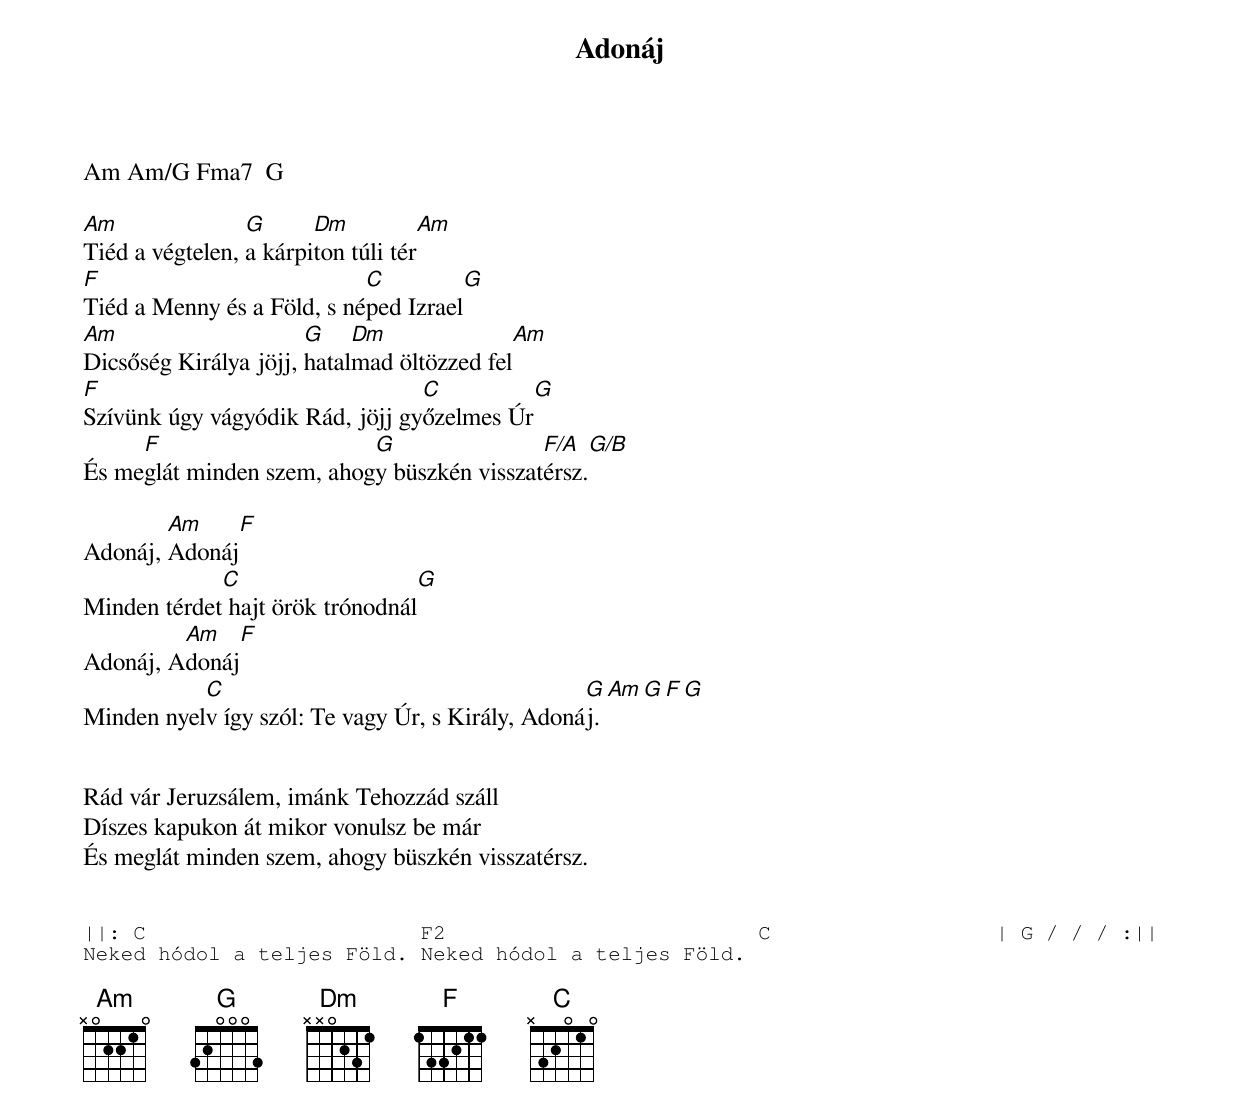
{title: Adonáj}
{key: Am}
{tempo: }
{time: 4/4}
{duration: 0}


Am Am/G Fma7  G

Am               G      Dm               Am
Tiéd a végtelen, a kárpiton túli tér
F                           C                      G
Tiéd a Menny és a Föld, s néped Izrael
Am                     G    Dm                        Am
Dicsőség Királya jöjj, hatalmad öltözzed fel
F                                C                           G
Szívünk úgy vágyódik Rád, jöjj győzelmes Úr
     F                     G                F/A                  G/B
És meglát minden szem, ahogy büszkén visszatérsz.

        Am             F
Adonáj, Adonáj
             C                      G
Minden térdet hajt örök trónodnál
         Am        F
Adonáj, Adonáj
           C                                      G                     Am  G F G
Minden nyelv így szól: Te vagy Úr, s Király, Adonáj.


Rád vár Jeruzsálem, imánk Tehozzád száll
Díszes kapukon át mikor vonulsz be már
És meglát minden szem, ahogy büszkén visszatérsz.


||: C                      F2                         C                  | G / / / :||
Neked hódol a teljes Föld. Neked hódol a teljes Föld.
